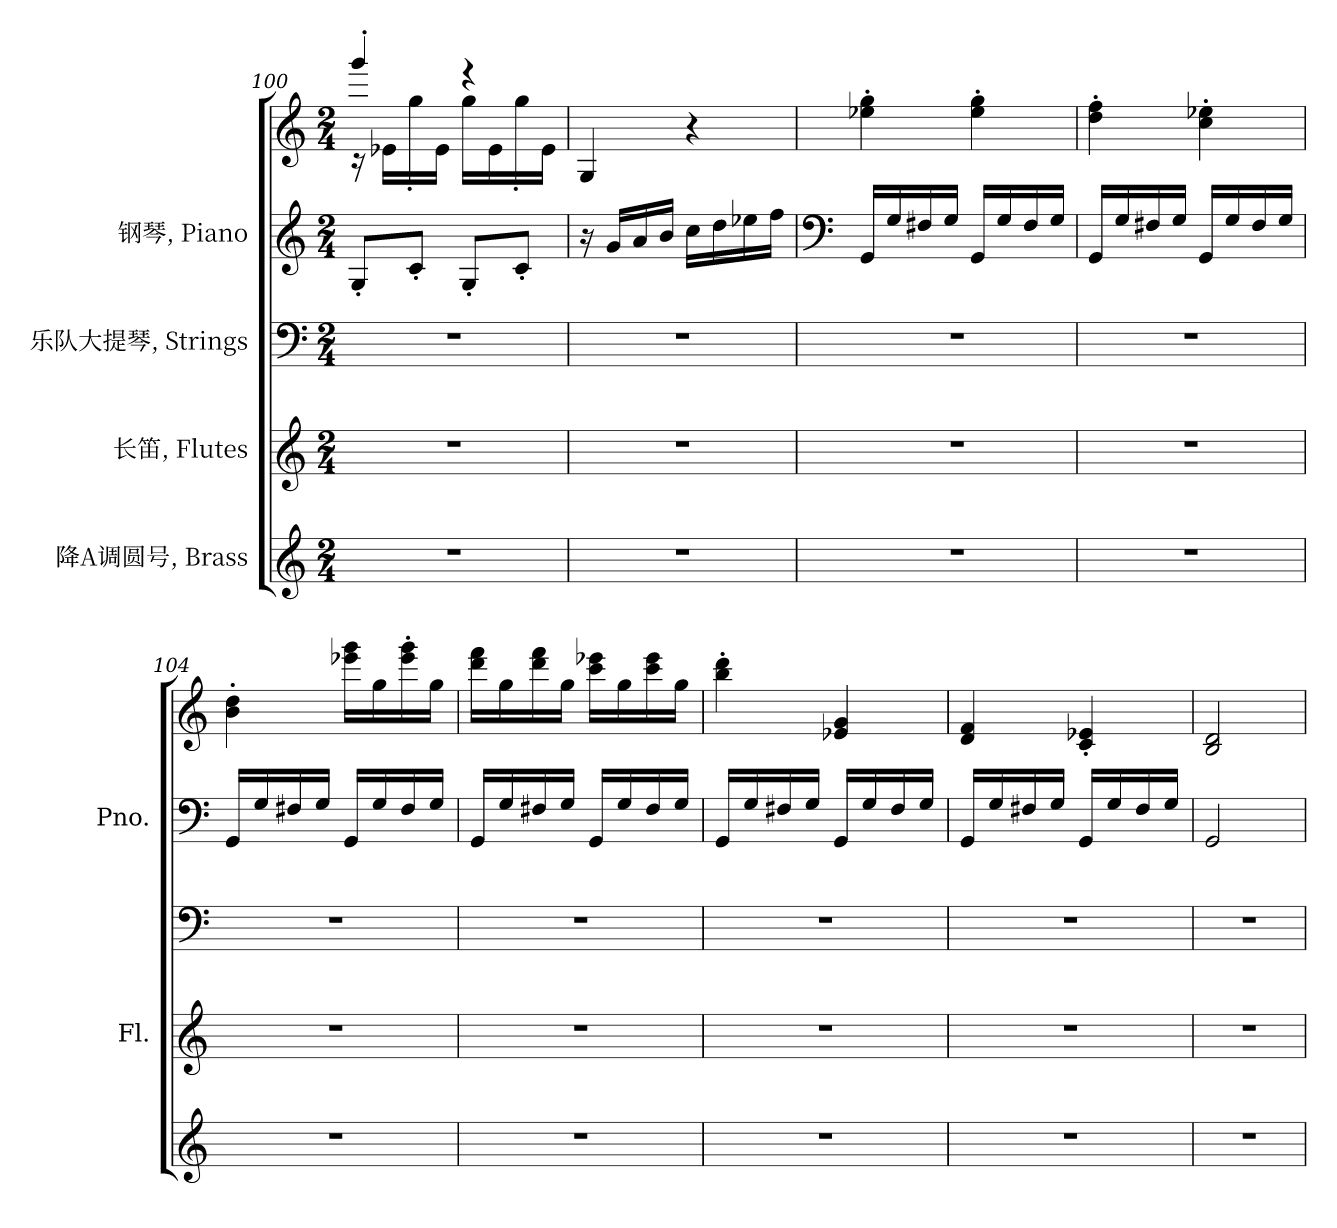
**kern	**kern	**kern	**kern	**kern
*part4	*part3	*part2	*part1	*part1
*staff5	*staff4	*staff3	*staff2	*staff1
*I"降A调圆号, Brass	*I"长笛, Flutes	*I"乐队大提琴, Strings	*I"钢琴, Piano	*
*	*I'Fl.	*	*I'Pno.	*
!!LO:PB:g=z
*clefG2	*clefG2	*clefF4	*clefG2	*clefG2
*ITrd2c4	*	*	*	*
*k[b-e-a-d-]	*k[]	*k[]	*k[]	*k[]
*M2/4	*M2/4	*M2/4	*M2/4	*M2/4
=100	=100	=100	=100	=100
*	*	*	*	*^
2r	2r	2r	8G'/L	4ggg'/	16r
.	.	.	.	.	16e-X\LL
.	.	.	8c'/J	.	16gg'\
.	.	.	.	.	16e-\JJ
.	.	.	8G'/L	4r	16gg\LL
.	.	.	.	.	16e-\
.	.	.	8c'/J	.	16gg'\
.	.	.	.	.	16e-\JJ
*	*	*	*	*v	*v
=101	=101	=101	=101	=101
2r	2r	2r	16r	4G/
.	.	.	16g/LL	.
.	.	.	16a/	.
.	.	.	16b/JJ	.
.	.	.	16cc\LL	4r
.	.	.	16dd\	.
.	.	.	16ee-X\	.
.	.	.	16ff\JJ	.
=102	=102	=102	=102	=102
*	*	*	*clefF4	*
2r	2r	2r	16GG/LL	4ee-X\' 4gg\'
.	.	.	16G/	.
.	.	.	16F#X/	.
.	.	.	16G/JJ	.
.	.	.	16GG/LL	4ee-\' 4gg\'
.	.	.	16G/	.
.	.	.	16F#/	.
.	.	.	16G/JJ	.
=103	=103	=103	=103	=103
2r	2r	2r	16GG/LL	4dd\' 4ff\'
.	.	.	16G/	.
.	.	.	16F#X/	.
.	.	.	16G/JJ	.
.	.	.	16GG/LL	4cc\' 4ee-X\'
.	.	.	16G/	.
.	.	.	16F#/	.
.	.	.	16G/JJ	.
!!LO:LB:g=z
=104	=104	=104	=104	=104
2r	2r	2r	16GG/LL	4b\' 4dd\'
.	.	.	16G/	.
.	.	.	16F#X/	.
.	.	.	16G/JJ	.
.	.	.	16GG/LL	16eee-X\ 16ggg\LL
.	.	.	16G/	16gg\
.	.	.	16F#/	16eee-\' 16ggg\'
.	.	.	16G/JJ	16gg\JJ
=105	=105	=105	=105	=105
2r	2r	2r	16GG/LL	16ddd\ 16fff\LL
.	.	.	16G/	16gg\
.	.	.	16F#X/	16ddd\ 16fff\
.	.	.	16G/JJ	16gg\JJ
.	.	.	16GG/LL	16ccc\ 16eee-X\LL
.	.	.	16G/	16gg\
.	.	.	16F#/	16ccc\ 16eee-\
.	.	.	16G/JJ	16gg\JJ
=106	=106	=106	=106	=106
2r	2r	2r	16GG/LL	4bb\' 4ddd\'
.	.	.	16G/	.
.	.	.	16F#X/	.
.	.	.	16G/JJ	.
.	.	.	16GG/LL	4e-X/ 4g/
.	.	.	16G/	.
.	.	.	16F#/	.
.	.	.	16G/JJ	.
=107	=107	=107	=107	=107
2r	2r	2r	16GG/LL	4d/ 4f/
.	.	.	16G/	.
.	.	.	16F#X/	.
.	.	.	16G/JJ	.
.	.	.	16GG/LL	4c/' 4e-X/'
.	.	.	16G/	.
.	.	.	16F#/	.
.	.	.	16G/JJ	.
=108	=108	=108	=108	=108
2r	2r	2r	2GG/	2B/ 2d/
=	=	=	=	=
*-	*-	*-	*-	*-
